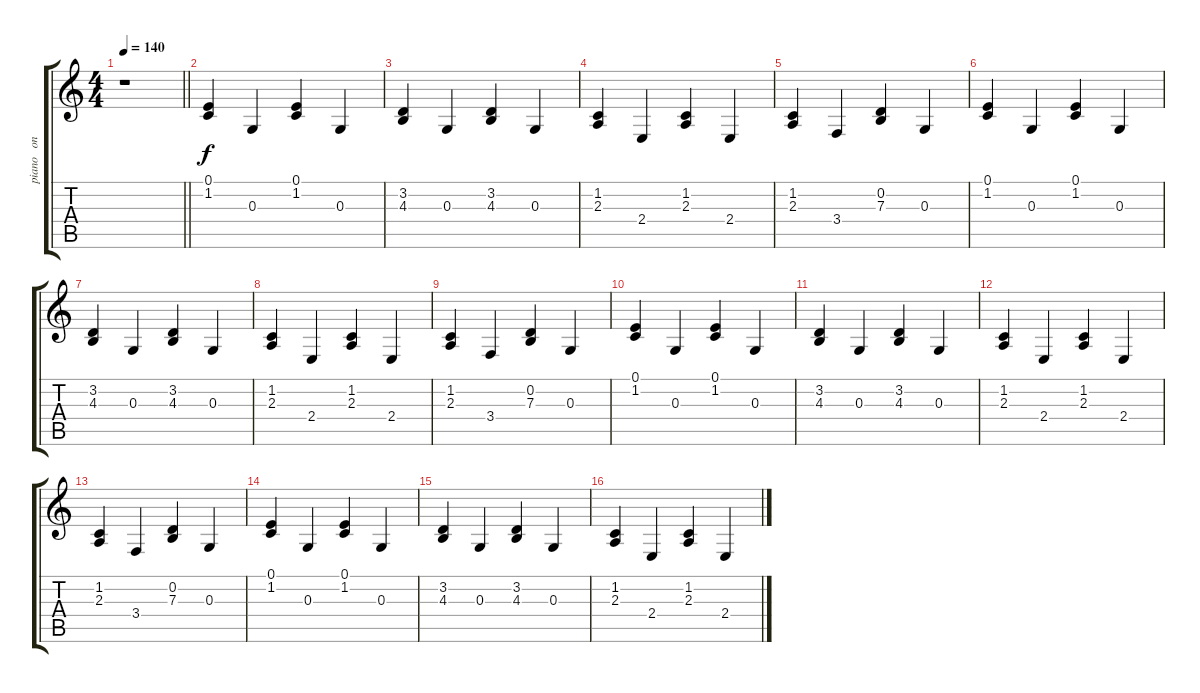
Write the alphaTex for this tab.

\track ("piano   one" "piano   on") {instrument acousticgrandpiano}
\staff {score tabs}
\tuning (E4 B3 G3 D3 A2 E2) {hide}
\ts (4 4)
\tempo 140
\clef g2
\barLineRight lightlight
\ks c
r.1{dy f instrument acousticgrandpiano} |
(0.1 1.2).4 0.3.4 (0.1 1.2).4 0.3.4 |
(3.2 4.3).4 0.3.4 (3.2 4.3).4 0.3.4 |
(1.2 2.3).4 2.4.4 (1.2 2.3).4 2.4.4 |
(1.2 2.3).4 3.4.4 (0.2 7.3).4 0.3.4 |
(0.1 1.2).4 0.3.4 (0.1 1.2).4 0.3.4 |
(3.2 4.3).4 0.3.4 (3.2 4.3).4 0.3.4 |
(1.2 2.3).4 2.4.4 (1.2 2.3).4 2.4.4 |
(1.2 2.3).4 3.4.4 (0.2 7.3).4 0.3.4 |
(0.1 1.2).4 0.3.4 (0.1 1.2).4 0.3.4 |
(3.2 4.3).4 0.3.4 (3.2 4.3).4 0.3.4 |
(1.2 2.3).4 2.4.4 (1.2 2.3).4 2.4.4 |
(1.2 2.3).4 3.4.4 (0.2 7.3).4 0.3.4 |
(0.1 1.2).4 0.3.4 (0.1 1.2).4 0.3.4 |
(3.2 4.3).4 0.3.4 (3.2 4.3).4 0.3.4 |
(1.2 2.3).4 2.4.4 (1.2 2.3).4 2.4.4
